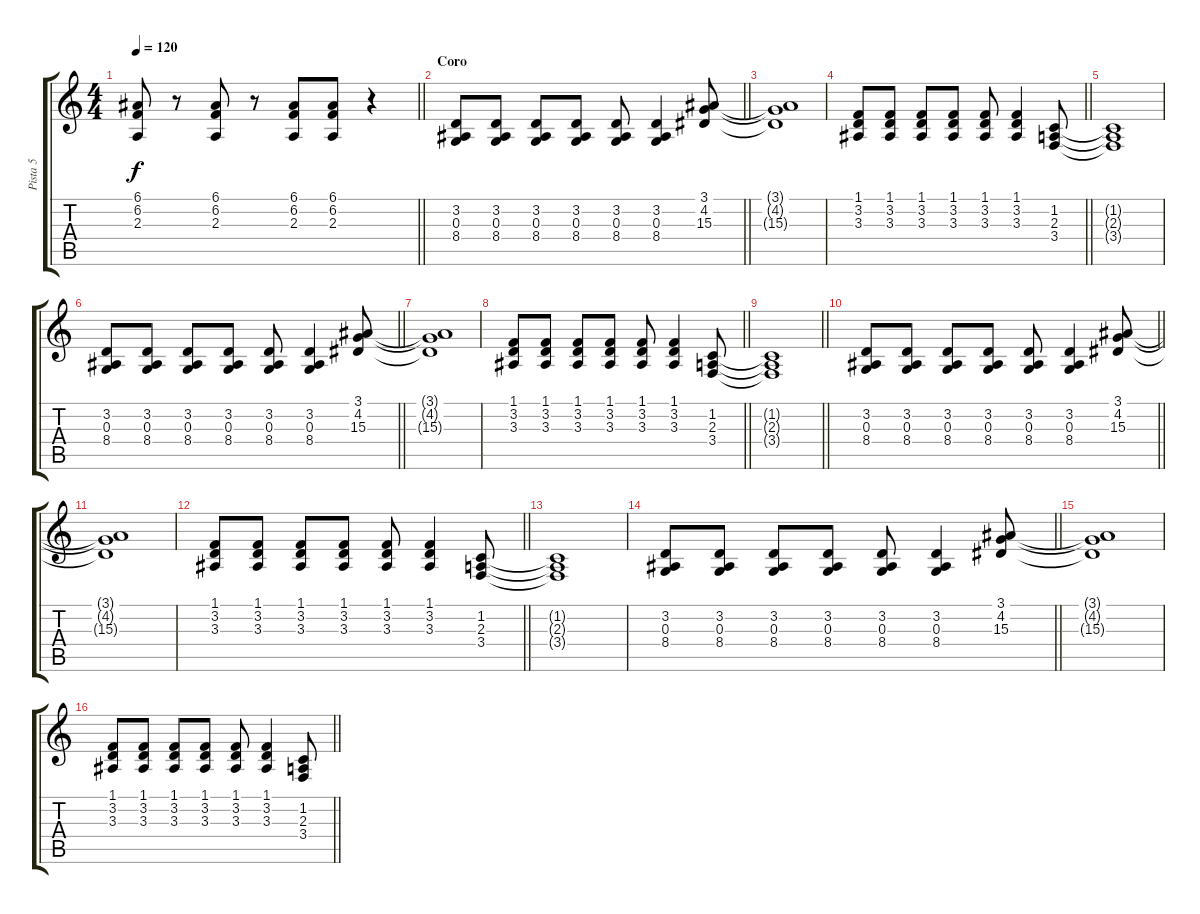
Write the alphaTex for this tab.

\track ("Pista 5" "Pista 5") {instrument honkytonkpiano}
\staff {score tabs}
\tuning (E4 B3 G3 D3 A2 E2) {hide}
\ts (4 4)
\tempo 120
\clef g2
\barLineRight lightlight
\ks c
(6.1 6.2 2.3).8{dy f} r.8 (6.1 6.2 2.3).8 r.8 (6.1 6.2 2.3).8 (6.1 6.2 2.3).8 r.4 |
\section ("" "Coro")
\barLineRight lightlight
(3.2 0.3 8.4).8 (3.2 0.3 8.4).8 (3.2 0.3 8.4).8 (3.2 0.3 8.4).8 (3.2 0.3 8.4).8 (3.2 0.3 8.4).4 (3.1 4.2 15.3).8 |
(3.1{t} 4.2{t} 15.3{t}).1 |
\barLineRight lightlight
(1.1 3.2 3.3).8 (1.1 3.2 3.3).8 (1.1 3.2 3.3).8 (1.1 3.2 3.3).8 (1.1 3.2 3.3).8 (1.1 3.2 3.3).4 (1.2 2.3 3.4).8 |
(1.2{t} 2.3{t} 3.4{t}).1 |
\barLineRight lightlight
(3.2 0.3 8.4).8 (3.2 0.3 8.4).8 (3.2 0.3 8.4).8 (3.2 0.3 8.4).8 (3.2 0.3 8.4).8 (3.2 0.3 8.4).4 (3.1 4.2 15.3).8 |
(3.1{t} 4.2{t} 15.3{t}).1 |
\barLineRight lightlight
(1.1 3.2 3.3).8 (1.1 3.2 3.3).8 (1.1 3.2 3.3).8 (1.1 3.2 3.3).8 (1.1 3.2 3.3).8 (1.1 3.2 3.3).4 (1.2 2.3 3.4).8 |
\barLineRight lightlight
(1.2{t} 2.3{t} 3.4{t}).1 |
\section ("" "")
\barLineRight lightlight
(3.2 0.3 8.4).8 (3.2 0.3 8.4).8 (3.2 0.3 8.4).8 (3.2 0.3 8.4).8 (3.2 0.3 8.4).8 (3.2 0.3 8.4).4 (3.1 4.2 15.3).8 |
(3.1{t} 4.2{t} 15.3{t}).1 |
\barLineRight lightlight
(1.1 3.2 3.3).8 (1.1 3.2 3.3).8 (1.1 3.2 3.3).8 (1.1 3.2 3.3).8 (1.1 3.2 3.3).8 (1.1 3.2 3.3).4 (1.2 2.3 3.4).8 |
(1.2{t} 2.3{t} 3.4{t}).1 |
\barLineRight lightlight
(3.2 0.3 8.4).8 (3.2 0.3 8.4).8 (3.2 0.3 8.4).8 (3.2 0.3 8.4).8 (3.2 0.3 8.4).8 (3.2 0.3 8.4).4 (3.1 4.2 15.3).8 |
(3.1{t} 4.2{t} 15.3{t}).1 |
\barLineRight lightlight
(1.1 3.2 3.3).8 (1.1 3.2 3.3).8 (1.1 3.2 3.3).8 (1.1 3.2 3.3).8 (1.1 3.2 3.3).8 (1.1 3.2 3.3).4 (1.2 2.3 3.4).8
